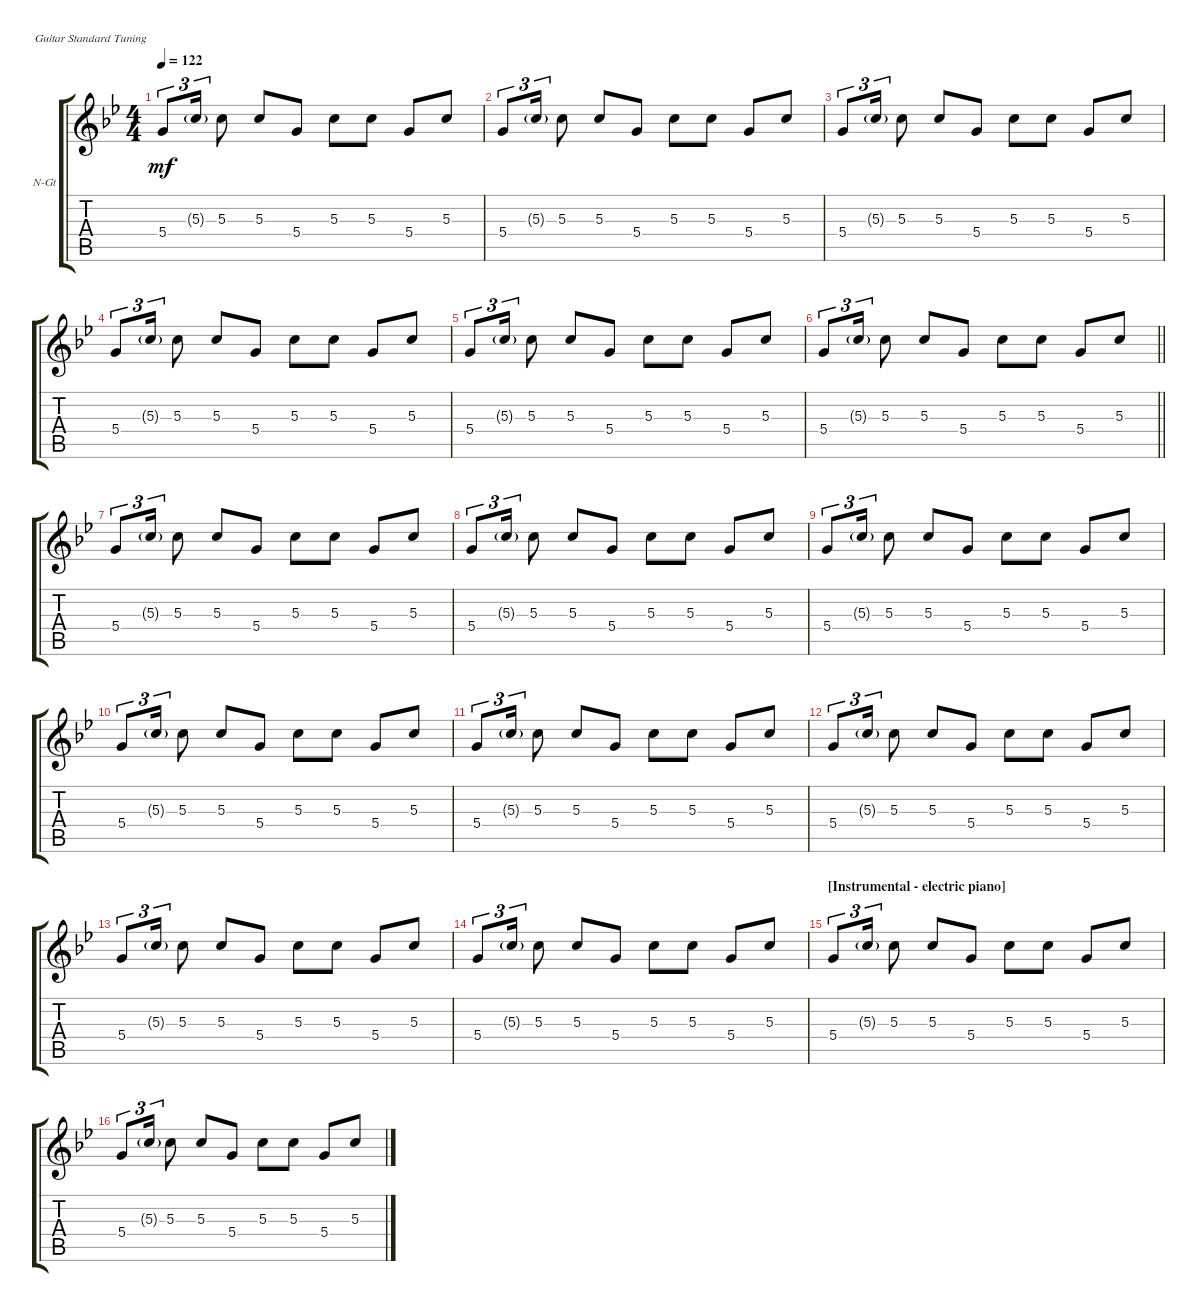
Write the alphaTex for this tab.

\defaultSystemsLayout 4
\bracketExtendMode groupsimilarinstruments
\firstSystemTrackNameOrientation horizontal
\otherSystemsTrackNameOrientation horizontal
\track ("Nylon Guitar" "N-Gt") {instrument acousticguitarnylon}
\staff {score tabs}
\tuning (E4 B3 G3 D3 A2 E2)
\ts (4 4)
\tempo 122
\clef g2
\ks bb
5.4.8{tu (3 2) dy mf} 5.3{g}.16{tu (3 2)} 5.3.8 5.3.8 5.4.8 5.3.8 5.3.8 5.4.8 5.3.8 |
5.4.8{tu (3 2)} 5.3{g}.16{tu (3 2)} 5.3.8 5.3.8 5.4.8 5.3.8 5.3.8 5.4.8 5.3.8 |
5.4.8{tu (3 2)} 5.3{g}.16{tu (3 2)} 5.3.8 5.3.8 5.4.8 5.3.8 5.3.8 5.4.8 5.3.8 |
5.4.8{tu (3 2)} 5.3{g}.16{tu (3 2)} 5.3.8 5.3.8 5.4.8 5.3.8 5.3.8 5.4.8 5.3.8 |
5.4.8{tu (3 2)} 5.3{g}.16{tu (3 2)} 5.3.8 5.3.8 5.4.8 5.3.8 5.3.8 5.4.8 5.3.8 |
\barLineRight lightlight
5.4.8{tu (3 2)} 5.3{g}.16{tu (3 2)} 5.3.8 5.3.8 5.4.8 5.3.8 5.3.8 5.4.8 5.3.8 |
5.4.8{tu (3 2)} 5.3{g}.16{tu (3 2)} 5.3.8 5.3.8 5.4.8 5.3.8 5.3.8 5.4.8 5.3.8 |
5.4.8{tu (3 2)} 5.3{g}.16{tu (3 2)} 5.3.8 5.3.8 5.4.8 5.3.8 5.3.8 5.4.8 5.3.8 |
5.4.8{tu (3 2)} 5.3{g}.16{tu (3 2)} 5.3.8 5.3.8 5.4.8 5.3.8 5.3.8 5.4.8 5.3.8 |
5.4.8{tu (3 2)} 5.3{g}.16{tu (3 2)} 5.3.8 5.3.8 5.4.8 5.3.8 5.3.8 5.4.8 5.3.8 |
5.4.8{tu (3 2)} 5.3{g}.16{tu (3 2)} 5.3.8 5.3.8 5.4.8 5.3.8 5.3.8 5.4.8 5.3.8 |
5.4.8{tu (3 2)} 5.3{g}.16{tu (3 2)} 5.3.8 5.3.8 5.4.8 5.3.8 5.3.8 5.4.8 5.3.8 |
5.4.8{tu (3 2)} 5.3{g}.16{tu (3 2)} 5.3.8 5.3.8 5.4.8 5.3.8 5.3.8 5.4.8 5.3.8 |
5.4.8{tu (3 2)} 5.3{g}.16{tu (3 2)} 5.3.8 5.3.8 5.4.8 5.3.8 5.3.8 5.4.8 5.3.8 |
\section ("" "[Instrumental - electric piano]")
5.4.8{tu (3 2)} 5.3{g}.16{tu (3 2)} 5.3.8 5.3.8 5.4.8 5.3.8 5.3.8 5.4.8 5.3.8 |
5.4.8{tu (3 2)} 5.3{g}.16{tu (3 2)} 5.3.8 5.3.8 5.4.8 5.3.8 5.3.8 5.4.8 5.3.8
